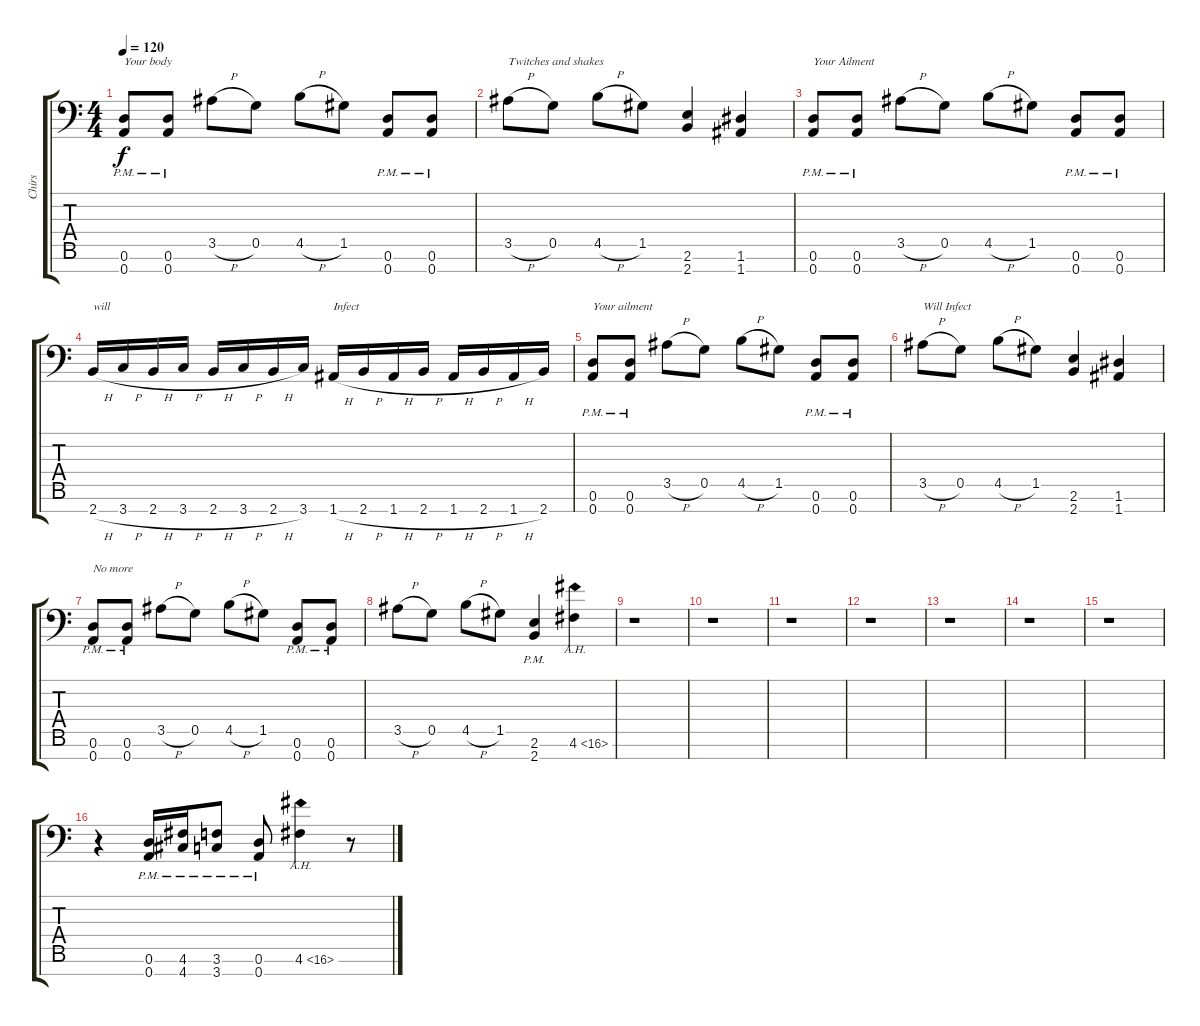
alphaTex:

\track ("Chirs" "Chirs") {instrument distortionguitar}
\staff {score tabs}
\tuning (D4 A3 F3 C3 G2 D2 A1) {hide}
\ts (4 4)
\tempo 120
\clef f4
\ks c
(0.6{pm} 0.7{pm}).8{txt "Your body" dy f} (0.6{pm} 0.7{pm}).8 3.5{h}.8 0.5.8 4.5{h}.8 1.5.8 (0.6{pm} 0.7{pm}).8 (0.6{pm} 0.7{pm}).8 |
3.5{h}.8{txt "Twitches and shakes"} 0.5.8 4.5{h}.8 1.5.8 (2.6 2.7).4 (1.6 1.7).4 |
(0.6{pm} 0.7{pm}).8{txt "Your Ailment"} (0.6{pm} 0.7{pm}).8 3.5{h}.8 0.5.8 4.5{h}.8 1.5.8 (0.6{pm} 0.7{pm}).8 (0.6{pm} 0.7{pm}).8 |
2.7{h}.16{txt "will "} 3.7{h}.16 2.7{h}.16 3.7{h}.16 2.7{h}.16 3.7{h}.16 2.7{h}.16 3.7.16 1.7{h}.16{txt "Infect"} 2.7{h}.16 1.7{h}.16 2.7{h}.16 1.7{h}.16 2.7{h}.16 1.7{h}.16 2.7.16 |
(0.6{pm} 0.7{pm}).8{txt "Your ailment"} (0.6{pm} 0.7{pm}).8 3.5{h}.8 0.5.8 4.5{h}.8 1.5.8 (0.6{pm} 0.7{pm}).8 (0.6{pm} 0.7{pm}).8 |
3.5{h}.8{txt "Will Infect"} 0.5.8 4.5{h}.8 1.5.8 (2.6 2.7).4 (1.6 1.7).4 |
(0.6{pm} 0.7{pm}).8{txt "No more"} (0.6{pm} 0.7{pm}).8 3.5{h}.8 0.5.8 4.5{h}.8 1.5.8 (0.6{pm} 0.7{pm}).8 (0.6{pm} 0.7{pm}).8 |
3.5{h}.8 0.5.8 4.5{h}.8 1.5.8 (2.6{pm} 2.7{pm}).4 4.6{ah 12}.4 |
r.1 |
r.1 |
r.1 |
r.1 |
r.1 |
r.1 |
r.1 |
r.4 (0.6{pm} 0.7{pm}).16 (4.6{pm} 4.7{pm}).16 (3.6{pm} 3.7{pm}).8 (0.6{pm} 0.7{pm}).8 4.6{ah 12}.4 r.8
